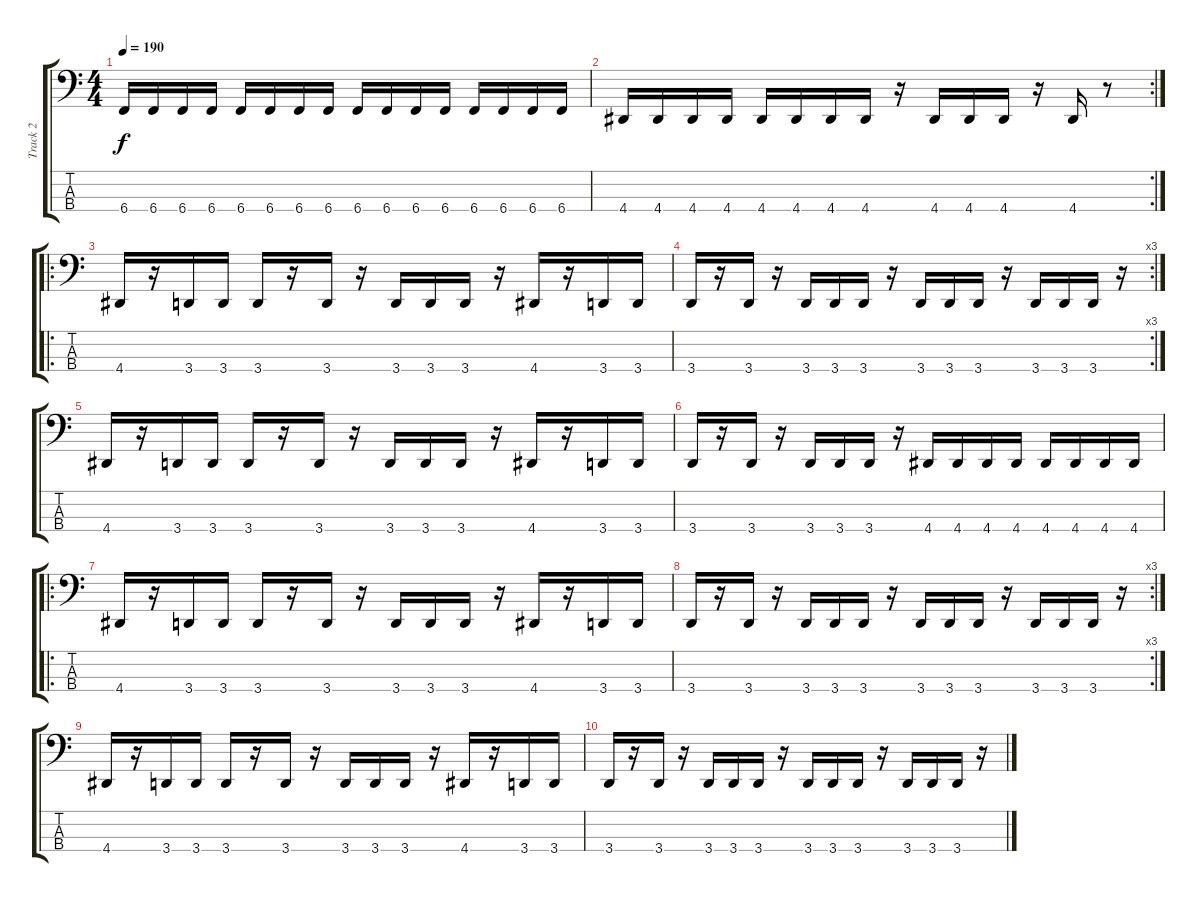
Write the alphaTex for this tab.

\track ("Track 2" "Track 2") {instrument electricbasspick}
\staff {score tabs}
\tuning (D2 A1 E1 B0) {hide}
\ts (4 4)
\tempo 190
\clef f4
\ks c
6.4.16{dy f} 6.4.16 6.4.16 6.4.16 6.4.16 6.4.16 6.4.16 6.4.16 6.4.16 6.4.16 6.4.16 6.4.16 6.4.16 6.4.16 6.4.16 6.4.16 |
\rc 2
4.4.16 4.4.16 4.4.16 4.4.16 4.4.16 4.4.16 4.4.16 4.4.16 r.16 4.4.16 4.4.16 4.4.16 r.16 4.4.16 r.8 |
\ro
4.4.16 r.16 3.4.16 3.4.16 3.4.16 r.16 3.4.16 r.16 3.4.16 3.4.16 3.4.16 r.16 4.4.16 r.16 3.4.16 3.4.16 |
\rc 3
3.4.16 r.16 3.4.16 r.16 3.4.16 3.4.16 3.4.16 r.16 3.4.16 3.4.16 3.4.16 r.16 3.4.16 3.4.16 3.4.16 r.16 |
4.4.16 r.16 3.4.16 3.4.16 3.4.16 r.16 3.4.16 r.16 3.4.16 3.4.16 3.4.16 r.16 4.4.16 r.16 3.4.16 3.4.16 |
3.4.16 r.16 3.4.16 r.16 3.4.16 3.4.16 3.4.16 r.16 4.4.16 4.4.16 4.4.16 4.4.16 4.4.16 4.4.16 4.4.16 4.4.16 |
\ro
4.4.16 r.16 3.4.16 3.4.16 3.4.16 r.16 3.4.16 r.16 3.4.16 3.4.16 3.4.16 r.16 4.4.16 r.16 3.4.16 3.4.16 |
\rc 3
3.4.16 r.16 3.4.16 r.16 3.4.16 3.4.16 3.4.16 r.16 3.4.16 3.4.16 3.4.16 r.16 3.4.16 3.4.16 3.4.16 r.16 |
4.4.16 r.16 3.4.16 3.4.16 3.4.16 r.16 3.4.16 r.16 3.4.16 3.4.16 3.4.16 r.16 4.4.16 r.16 3.4.16 3.4.16 |
3.4.16 r.16 3.4.16 r.16 3.4.16 3.4.16 3.4.16 r.16 3.4.16 3.4.16 3.4.16 r.16 3.4.16 3.4.16 3.4.16 r.16
